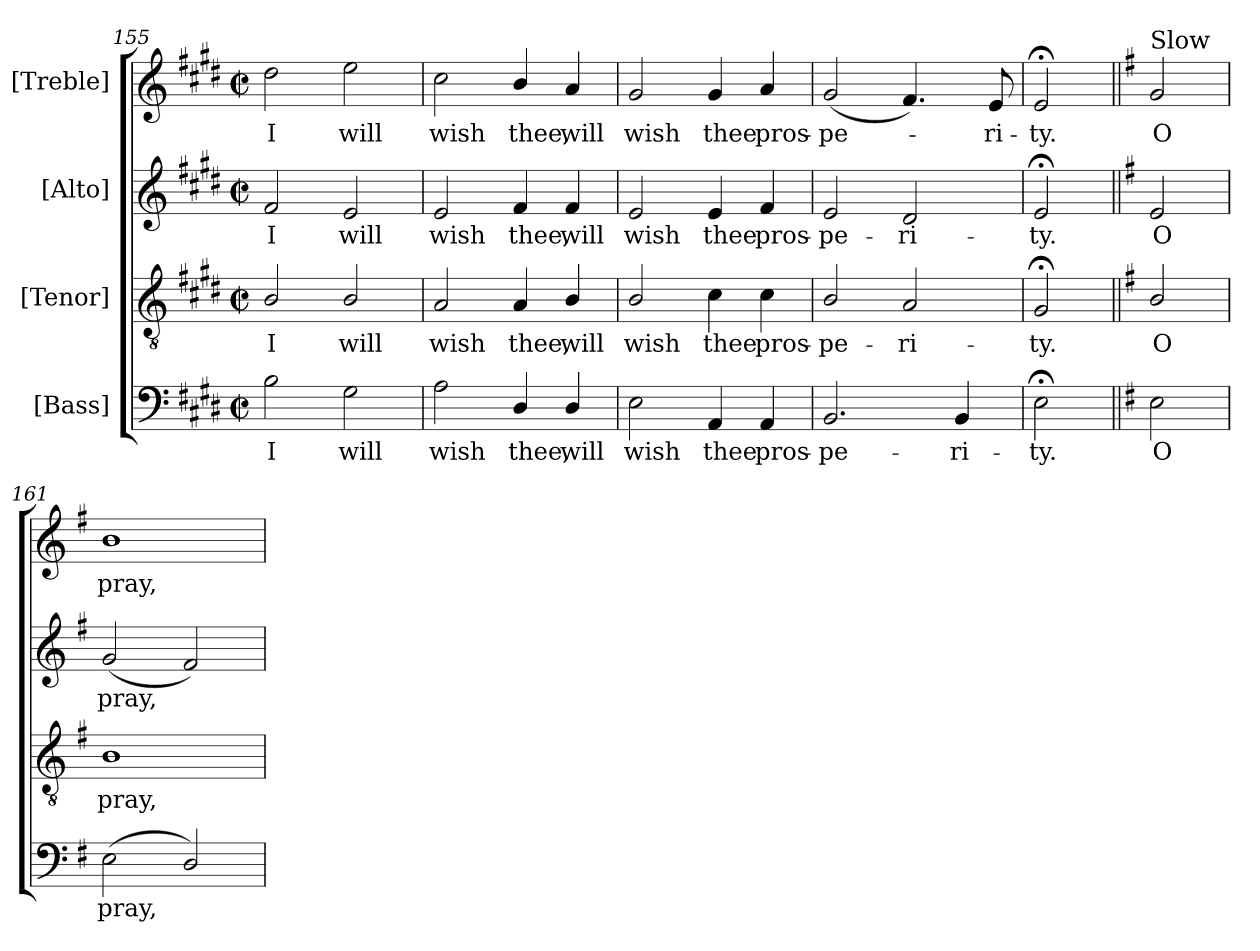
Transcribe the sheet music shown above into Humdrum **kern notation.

**kern	**text	**kern	**text	**kern	**text	**kern	**text
*part4	*part4	*part3	*part3	*part2	*part2	*part1	*part1
*staff4	*staff4	*staff3	*staff3	*staff2	*staff2	*staff1	*staff1
*I"[Bass]	*	*I"[Tenor]	*	*I"[Alto]	*	*I"[Treble]	*
*clefF4	*	*clefGv2	*	*clefG2	*	*clefG2	*
*	*	*ITrd7c12	*	*	*	*	*
*k[f#c#g#d#]	*	*k[f#c#g#d#]	*	*k[f#c#g#d#]	*	*k[f#c#g#d#]	*
*E:	*	*E:	*	*E:	*	*E:	*
*M2/2	*	*M2/2	*	*M2/2	*	*M2/2	*
*met(c|)	*	*met(c|)	*	*met(c|)	*	*met(c|)	*
=155	=155	=155	=155	=155	=155	=155	=155
!	!LO:LY:b:color=#000000	!	!	!	!	!	!
!	!	!	!LO:LY:b:color=#000000	!	!	!	!
!	!	!	!	!	!LO:LY:b:color=#000000	!	!
!	!	!	!	!	!	!	!LO:LY:b:color=#000000
2Bi\	I	2BBi/	I	2f#i/	I	2dd#i\	I
!	!LO:LY:b:color=#000000	!	!	!	!	!	!
!	!	!	!LO:LY:b:color=#000000	!	!	!	!
!	!	!	!	!	!LO:LY:b:color=#000000	!	!
!	!	!	!	!	!	!	!LO:LY:b:color=#000000
2G#i\	will	2BBi/	will	2ei/	will	2eei\	will
=156	=156	=156	=156	=156	=156	=156	=156
!	!LO:LY:b:color=#000000	!	!	!	!	!	!
!	!	!	!LO:LY:b:color=#000000	!	!	!	!
!	!	!	!	!	!LO:LY:b:color=#000000	!	!
!	!	!	!	!	!	!	!LO:LY:b:color=#000000
2Ai\	wish	2AAi/	wish	2ei/	wish	2cc#i\	wish
!	!LO:LY:b:color=#000000	!	!	!	!	!	!
!	!	!	!LO:LY:b:color=#000000	!	!	!	!
!	!	!	!	!	!LO:LY:b:color=#000000	!	!
!	!	!	!	!	!	!	!LO:LY:b:color=#000000
4D#i/	thee,	4AAi/	thee,	4f#i/	thee,	4bi/	thee,
!	!LO:LY:b:color=#000000	!	!	!	!	!	!
!	!	!	!LO:LY:b:color=#000000	!	!	!	!
!	!	!	!	!	!LO:LY:b:color=#000000	!	!
!	!	!	!	!	!	!	!LO:LY:b:color=#000000
4D#i/	will	4BBi/	will	4f#i/	will	4ai/	will
=157	=157	=157	=157	=157	=157	=157	=157
!	!LO:LY:b:color=#000000	!	!	!	!	!	!
!	!	!	!LO:LY:b:color=#000000	!	!	!	!
!	!	!	!	!	!LO:LY:b:color=#000000	!	!
!	!	!	!	!	!	!	!LO:LY:b:color=#000000
2Ei\	wish	2BBi/	wish	2ei/	wish	2g#i/	wish
!	!LO:LY:b:color=#000000	!	!	!	!	!	!
!	!	!	!LO:LY:b:color=#000000	!	!	!	!
!	!	!	!	!	!LO:LY:b:color=#000000	!	!
!	!	!	!	!	!	!	!LO:LY:b:color=#000000
4AAi/	thee	4C#i\	thee	4ei/	thee	4g#i/	thee
!	!LO:LY:b:color=#000000	!	!	!	!	!	!
!	!	!	!LO:LY:b:color=#000000	!	!	!	!
!	!	!	!	!	!LO:LY:b:color=#000000	!	!
!	!	!	!	!	!	!	!LO:LY:b:color=#000000
4AAi/	pros-	4C#i\	pros-	4f#i/	pros-	4ai/	pros-
=158	=158	=158	=158	=158	=158	=158	=158
!	!LO:LY:b:color=#000000	!	!	!	!	!	!
!	!	!	!LO:LY:b:color=#000000	!	!	!	!
!	!	!	!	!	!LO:LY:b:color=#000000	!	!
!	!	!	!	!	!	!	!LO:LY:b:color=#000000
2.BBi/	-pe-	2BBi/	-pe-	2ei/	-pe-	(2g#i/	-pe-
!	!	!	!LO:LY:b:color=#000000	!	!	!	!
!	!	!	!	!	!LO:LY:b:color=#000000	!	!
.	.	2AAi/	-ri-	2d#i/	-ri-	4.f#i/)	.
!	!LO:LY:b:color=#000000	!	!	!	!	!	!
4BBi/	-ri-	.	.	.	.	.	.
!	!	!	!	!	!	!	!LO:LY:b:color=#000000
.	.	.	.	.	.	8ei/	-ri-
=159	=159	=159	=159	=159	=159	=159	=159
!	!LO:LY:b:color=#000000	!	!	!	!	!	!
!	!	!	!LO:LY:b:color=#000000	!	!	!	!
!	!	!	!	!	!LO:LY:b:color=#000000	!	!
!	!	!	!	!	!	!	!LO:LY:b:color=#000000
2E;i\	-ty.	2GG#;i/	-ty.	2e;i/	-ty.	2e;i/	-ty.
!!LO:LB:g=z
=160||	=160||	=160||	=160||	=160||	=160||	=160||	=160||
*k[f#]	*	*k[f#]	*	*k[f#]	*	*k[f#]	*
*e:	*	*e:	*	*e:	*	*e:	*
!	!LO:LY:b:color=#000000	!	!	!	!	!	!
!	!	!	!LO:LY:b:color=#000000	!	!	!	!
!	!	!	!	!	!LO:LY:b:color=#000000	!	!
!	!	!	!	!	!	!LO:TX:a:t=Slow	!
!	!	!	!	!	!	!	!LO:LY:b:color=#000000
2Ei\	O	2BBi/	O	2ei/	O	2gi/	O
=161	=161	=161	=161	=161	=161	=161	=161
!	!LO:LY:b:color=#000000	!	!	!	!	!	!
!	!	!	!LO:LY:b:color=#000000	!	!	!	!
!	!	!	!	!	!LO:LY:b:color=#000000	!	!
!	!	!	!	!	!	!	!LO:LY:b:color=#000000
(2Ei\	pray,	1BBi	pray,	(2gi/	pray,	1bi	pray,
2Di/)	.	.	.	2f#i/)	.	.	.
=	=	=	=	=	=	=	=
*-	*-	*-	*-	*-	*-	*-	*-
